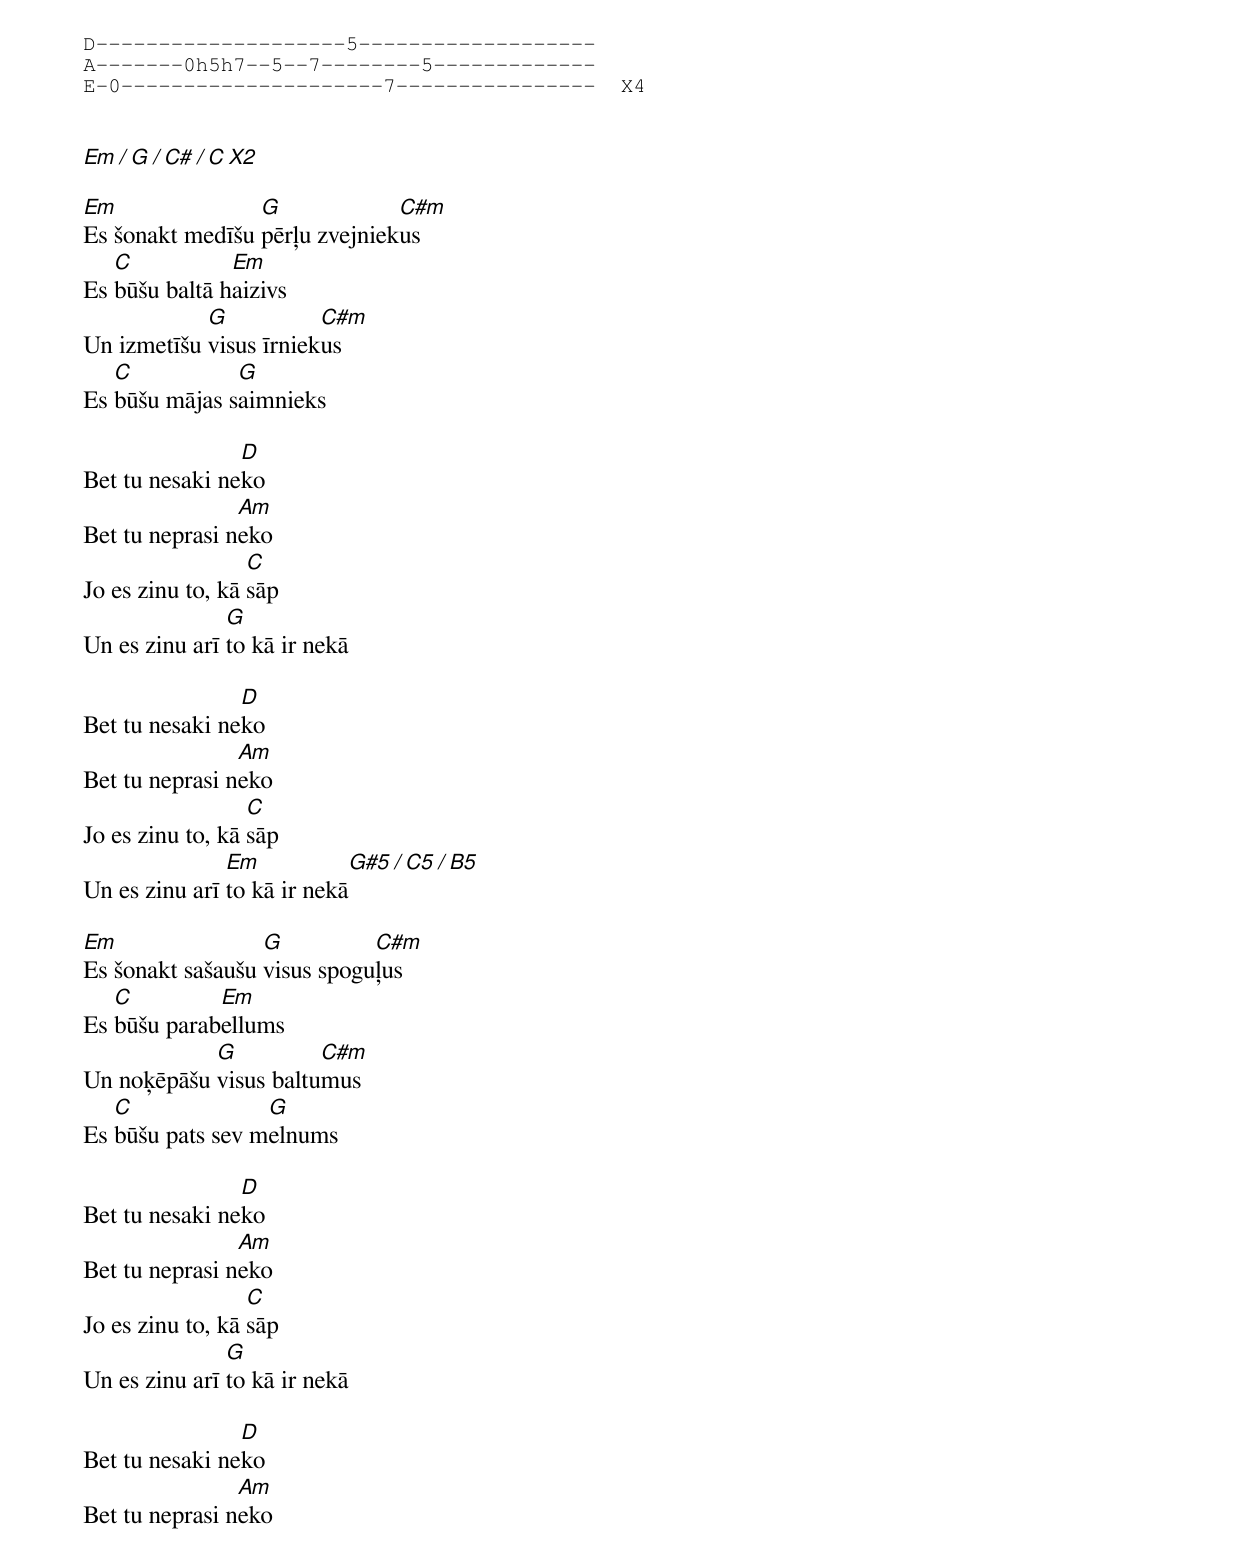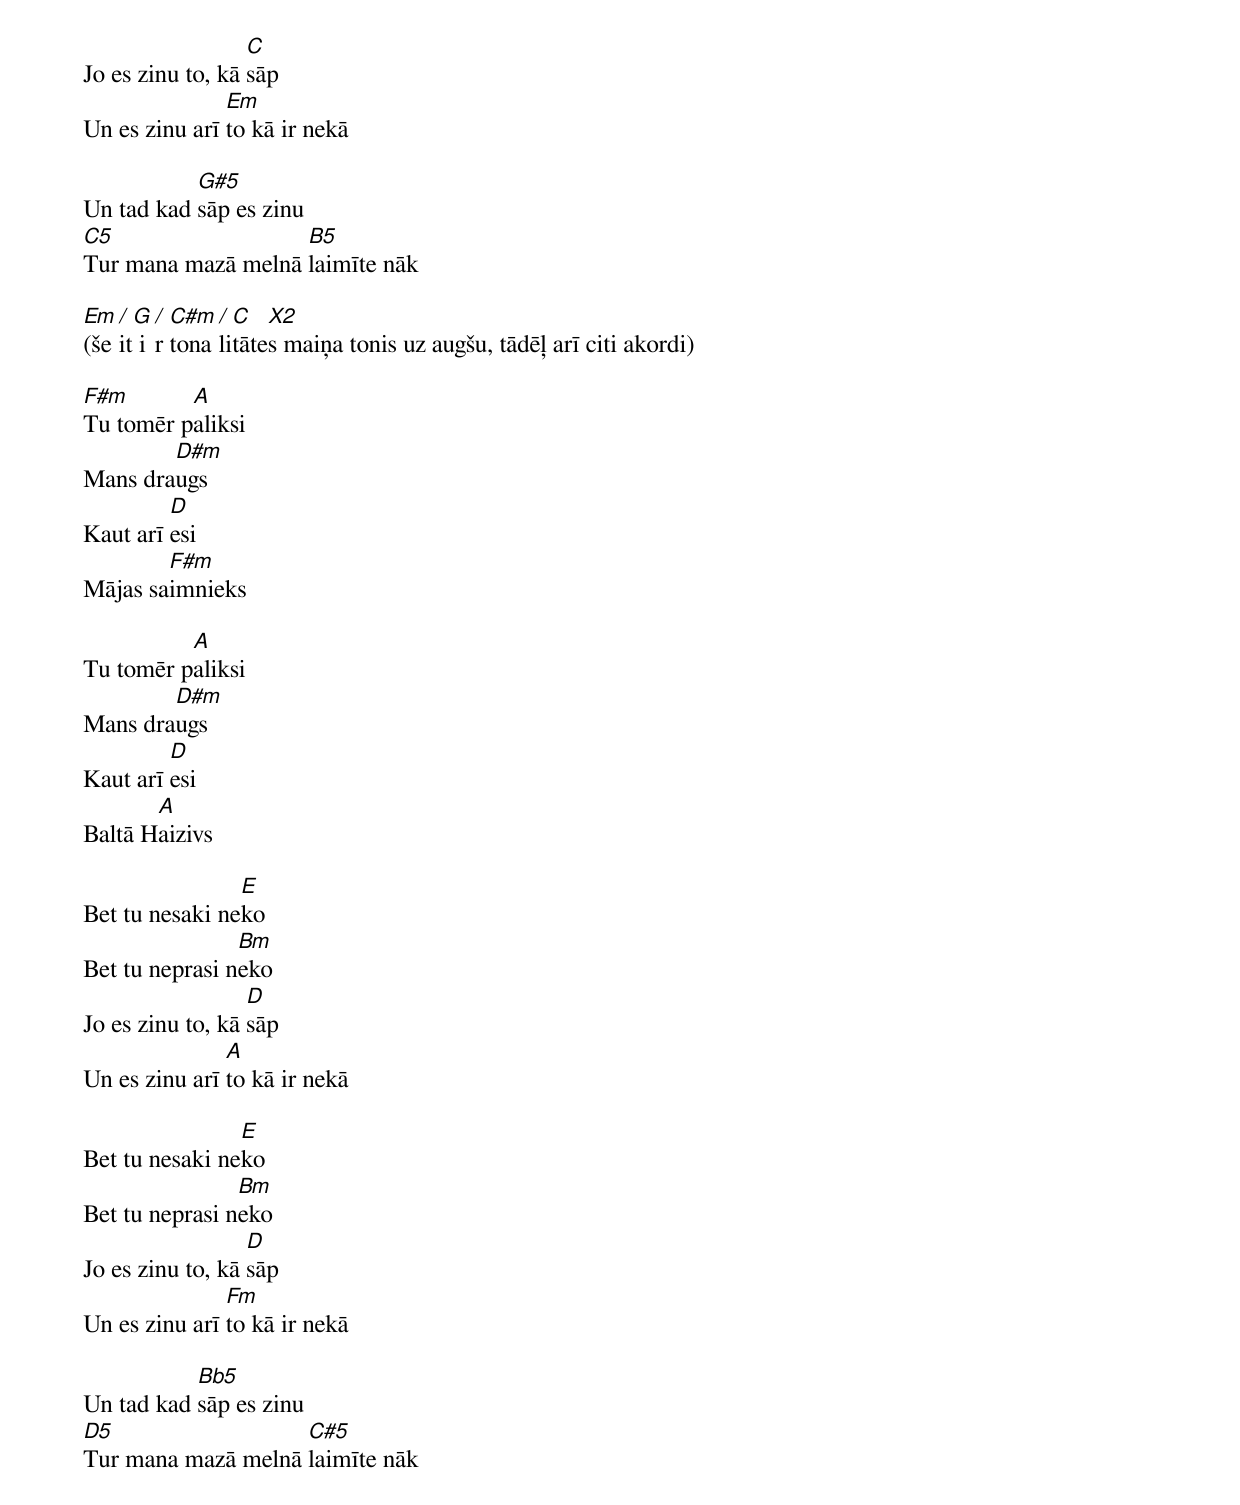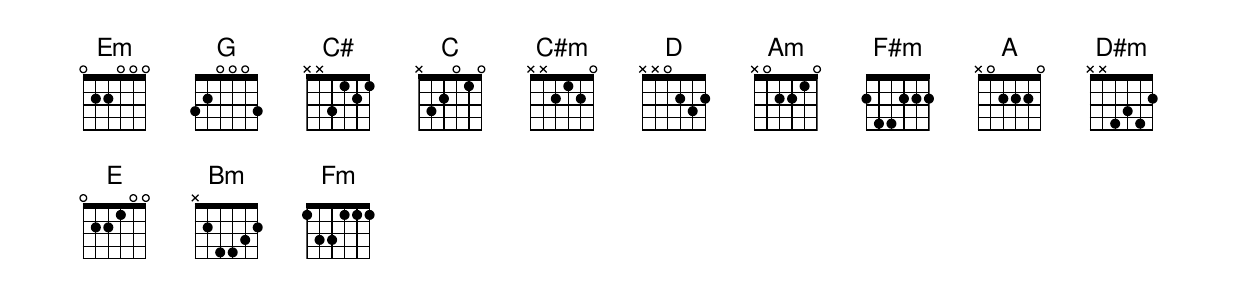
D--------------------5-------------------
A-------0h5h7--5--7--------5-------------
E-0---------------------7----------------  X4


Em / G / C# / C   X2

Em               G             C#m
Es šonakt medīšu pērļu zvejniekus
   C           Em
Es būšu baltā haizivs
            G           C#m
Un izmetīšu visus īrniekus
   C           G
Es būšu mājas saimnieks

                D
Bet tu nesaki neko
                Am
Bet tu neprasi neko
                  C
Jo es zinu to, kā sāp
               G
Un es zinu arī to kā ir nekā

                D
Bet tu nesaki neko
                Am
Bet tu neprasi neko
                  C
Jo es zinu to, kā sāp
               Em             G#5 / C5 / B5
Un es zinu arī to kā ir nekā

Em                G          C#m
Es šonakt sašaušu visus spoguļus
   C         Em
Es būšu parabellums
            G          C#m
Un noķēpāšu visus baltumus
   C              G
Es būšu pats sev melnums

                D
Bet tu nesaki neko
                Am
Bet tu neprasi neko
                  C
Jo es zinu to, kā sāp
               G
Un es zinu arī to kā ir nekā

                D
Bet tu nesaki neko
                Am
Bet tu neprasi neko
                  C
Jo es zinu to, kā sāp
               Em
Un es zinu arī to kā ir nekā

           G#5
Un tad kad sāp es zinu
C5                  B5
Tur mana mazā melnā laimīte nāk

Em / G / C#m / C   X2
(šeit ir tonalitātes maiņa tonis uz augšu, tādēļ arī citi akordi)

F#m       A
Tu tomēr paliksi
        D#m
Mans draugs
         D
Kaut arī esi
        F#m
Mājas saimnieks

          A
Tu tomēr paliksi
        D#m
Mans draugs
         D
Kaut arī esi
       A
Baltā Haizivs

                E
Bet tu nesaki neko
                Bm
Bet tu neprasi neko
                  D
Jo es zinu to, kā sāp
               A
Un es zinu arī to kā ir nekā

                E
Bet tu nesaki neko
                Bm
Bet tu neprasi neko
                  D
Jo es zinu to, kā sāp
               Fm
Un es zinu arī to kā ir nekā

           Bb5
Un tad kad sāp es zinu
D5                  C#5
Tur mana mazā melnā laimīte nāk
